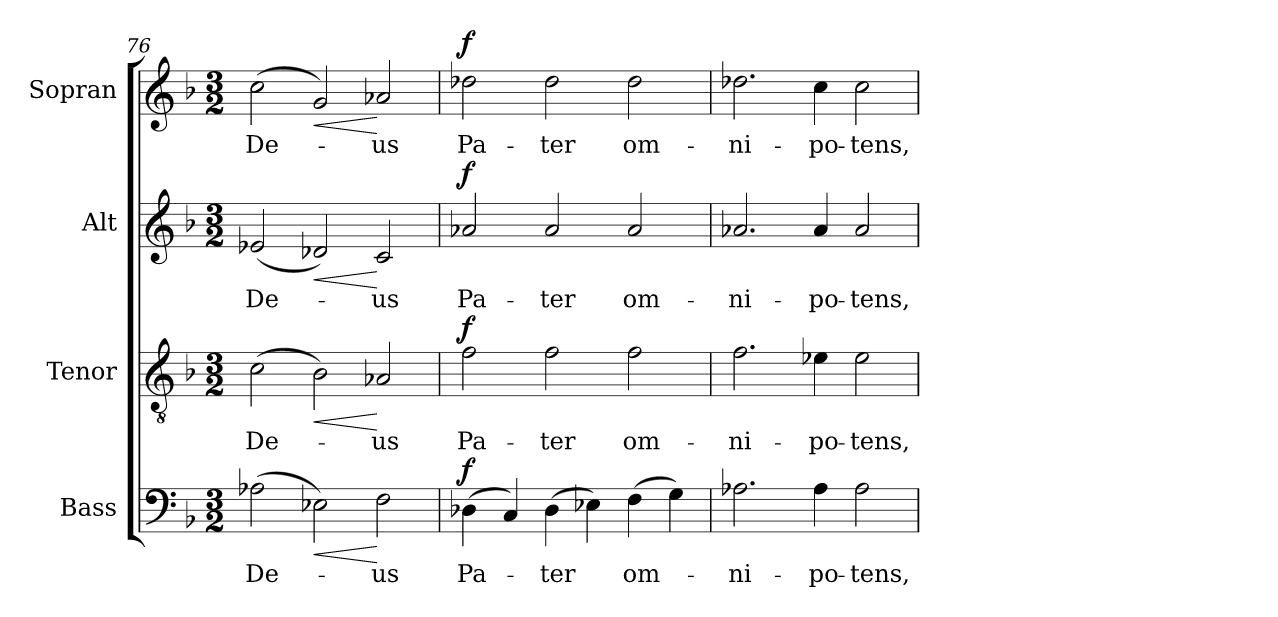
**kern	**text	**dynam	**kern	**text	**dynam	**kern	**text	**dynam	**kern	**text	**dynam
*part4	*part4	*part4	*part3	*part3	*part3	*part2	*part2	*part2	*part1	*part1	*part1
*staff4	*staff4	*staff4	*staff3	*staff3	*staff3	*staff2	*staff2	*staff2	*staff1	*staff1	*staff1
*I"Bass	*	*	*I"Tenor	*	*	*I"Alt	*	*	*I"Sopran	*	*
*I'B.	*	*	*I'T.	*	*	*I'A.	*	*	*I'S.	*	*
*clefF4	*	*	*clefGv2	*	*	*clefG2	*	*	*clefG2	*	*
*k[b-]	*	*	*k[b-]	*	*	*k[b-]	*	*	*k[b-]	*	*
*F:	*	*	*F:	*	*	*F:	*	*	*F:	*	*
*M3/2	*	*	*M3/2	*	*	*M3/2	*	*	*M3/2	*	*
=76	=76	=76	=76	=76	=76	=76	=76	=76	=76	=76	=76
!	!LO:LY:b	!	!	!LO:LY:b	!	!	!LO:LY:b	!	!	!LO:LY:b	!
(>2A-X\	De-	.	(>2c\	De-	.	(<2e-X/	De-	.	(>2cc\	De-	.
!	!	!LO:HP:b	!	!	!LO:HP:b	!	!	!LO:HP:b	!	!	!LO:HP:b
2E-X\)	.	<	2B-\)	.	<	2d-X/)	.	<	2g/)	.	<
!	!LO:LY:b	!	!	!LO:LY:b	!	!	!LO:LY:b	!	!	!LO:LY:b	!
2F\	-us	[	2A-X/	-us	[	2c/	-us	[	2a-X/	-us	[
=77	=77	=77	=77	=77	=77	=77	=77	=77	=77	=77	=77
!	!LO:LY:b	!LO:DY:a	!	!LO:LY:b	!LO:DY:a	!	!LO:LY:b	!LO:DY:a	!	!LO:LY:b	!LO:DY:a
(>4D-X\	Pa-	f	2f\	Pa-	f	2a-X/	Pa-	f	2dd-X\	Pa-	f
4C/)	.	.	.	.	.	.	.	.	.	.	.
!	!LO:LY:b	!	!	!LO:LY:b	!	!	!LO:LY:b	!	!	!LO:LY:b	!
(>4D-\	-ter	.	2f\	-ter	.	2a-/	-ter	.	2dd-\	-ter	.
4E-X\)	.	.	.	.	.	.	.	.	.	.	.
!	!LO:LY:b	!	!	!LO:LY:b	!	!	!LO:LY:b	!	!	!LO:LY:b	!
(>4F\	om-	.	2f\	om-	.	2a-/	om-	.	2dd-\	om-	.
4G\)	.	.	.	.	.	.	.	.	.	.	.
=78	=78	=78	=78	=78	=78	=78	=78	=78	=78	=78	=78
!	!LO:LY:b	!	!	!LO:LY:b	!	!	!LO:LY:b	!	!	!LO:LY:b	!
2.A-X\	-ni-	.	2.f\	-ni-	.	2.a-X/	-ni-	.	2.dd-X\	-ni-	.
!	!LO:LY:b	!	!	!LO:LY:b	!	!	!LO:LY:b	!	!	!LO:LY:b	!
4A-\	-po-	.	4e-X\	-po-	.	4a-/	-po-	.	4cc\	-po-	.
!	!LO:LY:b	!	!	!LO:LY:b	!	!	!LO:LY:b	!	!	!LO:LY:b	!
2A-\	-tens,	.	2e-\	-tens,	.	2a-/	-tens,	.	2cc\	-tens,	.
=	=	=	=	=	=	=	=	=	=	=	=
*-	*-	*-	*-	*-	*-	*-	*-	*-	*-	*-	*-
